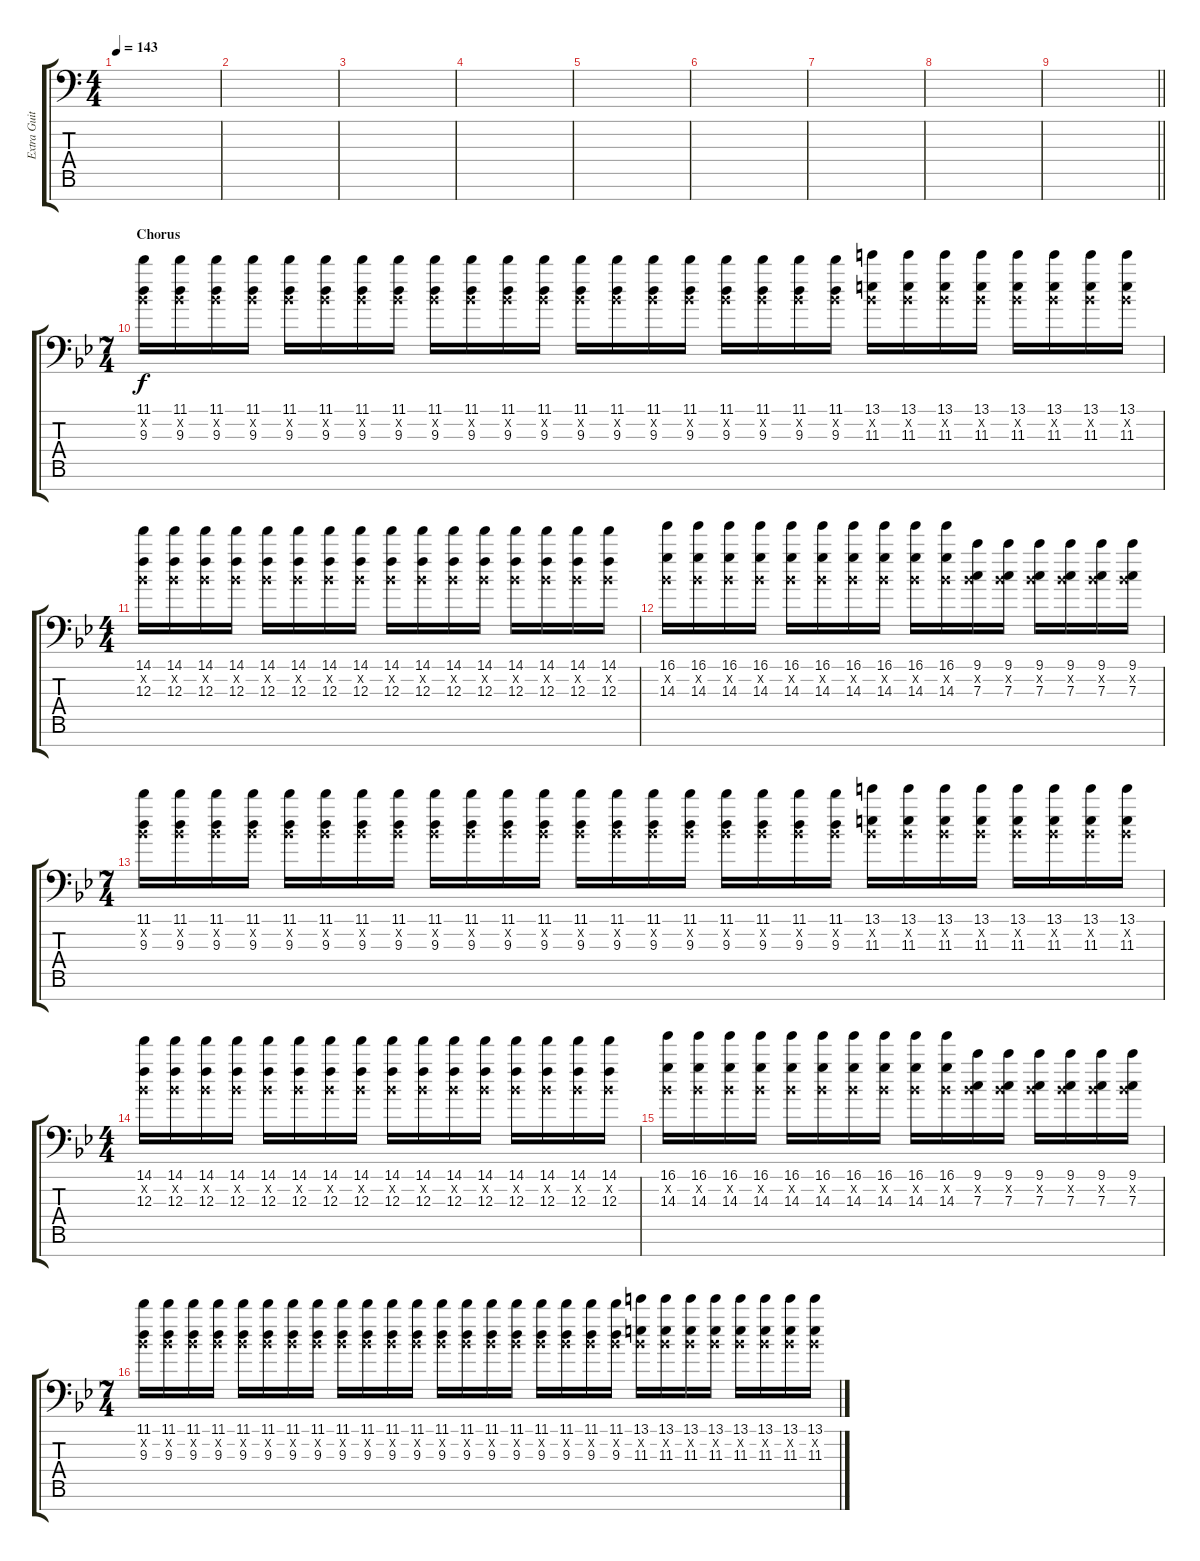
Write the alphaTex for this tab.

\track ("Extra Guitar 1" "Extra Guit") {instrument distortionguitar}
\staff {score tabs}
\tuning (Eb4 Bb3 F3 Eb3 Bb2 F2 Bb1) {hide}
\ts (4 4)
\tempo 143
\clef f4
\ks c
|
|
|
|
|
|
|
|
\barLineRight lightlight
|
\ts (7 4)
\section ("" "Chorus")
\ks bb
(11.1 0.2{x} 9.3).16{volume 10 instrument distortionguitar} (11.1 0.2{x} 9.3).16 (11.1 0.2{x} 9.3).16 (11.1 0.2{x} 9.3).16 (11.1 0.2{x} 9.3).16 (11.1 0.2{x} 9.3).16 (11.1 0.2{x} 9.3).16 (11.1 0.2{x} 9.3).16 (11.1 0.2{x} 9.3).16 (11.1 0.2{x} 9.3).16 (11.1 0.2{x} 9.3).16 (11.1 0.2{x} 9.3).16 (11.1 0.2{x} 9.3).16 (11.1 0.2{x} 9.3).16 (11.1 0.2{x} 9.3).16 (11.1 0.2{x} 9.3).16 (11.1 0.2{x} 9.3).16 (11.1 0.2{x} 9.3).16 (11.1 0.2{x} 9.3).16 (11.1 0.2{x} 9.3).16 (13.1 0.2{x} 11.3).16 (13.1 0.2{x} 11.3).16 (13.1 0.2{x} 11.3).16 (13.1 0.2{x} 11.3).16 (13.1 0.2{x} 11.3).16 (13.1 0.2{x} 11.3).16 (13.1 0.2{x} 11.3).16 (13.1 0.2{x} 11.3).16 |
\ts (4 4)
(14.1 0.2{x} 12.3).16 (14.1 0.2{x} 12.3).16 (14.1 0.2{x} 12.3).16 (14.1 0.2{x} 12.3).16 (14.1 0.2{x} 12.3).16 (14.1 0.2{x} 12.3).16 (14.1 0.2{x} 12.3).16 (14.1 0.2{x} 12.3).16 (14.1 0.2{x} 12.3).16 (14.1 0.2{x} 12.3).16 (14.1 0.2{x} 12.3).16 (14.1 0.2{x} 12.3).16 (14.1 0.2{x} 12.3).16 (14.1 0.2{x} 12.3).16 (14.1 0.2{x} 12.3).16 (14.1 0.2{x} 12.3).16 |
(16.1 0.2{x} 14.3).16 (16.1 0.2{x} 14.3).16 (16.1 0.2{x} 14.3).16 (16.1 0.2{x} 14.3).16 (16.1 0.2{x} 14.3).16 (16.1 0.2{x} 14.3).16 (16.1 0.2{x} 14.3).16 (16.1 0.2{x} 14.3).16 (16.1 0.2{x} 14.3).16 (16.1 0.2{x} 14.3).16 (9.1 0.2{x} 7.3).16 (9.1 0.2{x} 7.3).16 (9.1 0.2{x} 7.3).16 (9.1 0.2{x} 7.3).16 (9.1 0.2{x} 7.3).16 (9.1 0.2{x} 7.3).16 |
\ts (7 4)
(11.1 0.2{x} 9.3).16 (11.1 0.2{x} 9.3).16 (11.1 0.2{x} 9.3).16 (11.1 0.2{x} 9.3).16 (11.1 0.2{x} 9.3).16 (11.1 0.2{x} 9.3).16 (11.1 0.2{x} 9.3).16 (11.1 0.2{x} 9.3).16 (11.1 0.2{x} 9.3).16 (11.1 0.2{x} 9.3).16 (11.1 0.2{x} 9.3).16 (11.1 0.2{x} 9.3).16 (11.1 0.2{x} 9.3).16 (11.1 0.2{x} 9.3).16 (11.1 0.2{x} 9.3).16 (11.1 0.2{x} 9.3).16 (11.1 0.2{x} 9.3).16 (11.1 0.2{x} 9.3).16 (11.1 0.2{x} 9.3).16 (11.1 0.2{x} 9.3).16 (13.1 0.2{x} 11.3).16 (13.1 0.2{x} 11.3).16 (13.1 0.2{x} 11.3).16 (13.1 0.2{x} 11.3).16 (13.1 0.2{x} 11.3).16 (13.1 0.2{x} 11.3).16 (13.1 0.2{x} 11.3).16 (13.1 0.2{x} 11.3).16 |
\ts (4 4)
(14.1 0.2{x} 12.3).16 (14.1 0.2{x} 12.3).16 (14.1 0.2{x} 12.3).16 (14.1 0.2{x} 12.3).16 (14.1 0.2{x} 12.3).16 (14.1 0.2{x} 12.3).16 (14.1 0.2{x} 12.3).16 (14.1 0.2{x} 12.3).16 (14.1 0.2{x} 12.3).16 (14.1 0.2{x} 12.3).16 (14.1 0.2{x} 12.3).16 (14.1 0.2{x} 12.3).16 (14.1 0.2{x} 12.3).16 (14.1 0.2{x} 12.3).16 (14.1 0.2{x} 12.3).16 (14.1 0.2{x} 12.3).16 |
(16.1 0.2{x} 14.3).16 (16.1 0.2{x} 14.3).16 (16.1 0.2{x} 14.3).16 (16.1 0.2{x} 14.3).16 (16.1 0.2{x} 14.3).16 (16.1 0.2{x} 14.3).16 (16.1 0.2{x} 14.3).16 (16.1 0.2{x} 14.3).16 (16.1 0.2{x} 14.3).16 (16.1 0.2{x} 14.3).16 (9.1 0.2{x} 7.3).16 (9.1 0.2{x} 7.3).16 (9.1 0.2{x} 7.3).16 (9.1 0.2{x} 7.3).16 (9.1 0.2{x} 7.3).16 (9.1 0.2{x} 7.3).16 |
\ts (7 4)
(11.1 0.2{x} 9.3).16 (11.1 0.2{x} 9.3).16 (11.1 0.2{x} 9.3).16 (11.1 0.2{x} 9.3).16 (11.1 0.2{x} 9.3).16 (11.1 0.2{x} 9.3).16 (11.1 0.2{x} 9.3).16 (11.1 0.2{x} 9.3).16 (11.1 0.2{x} 9.3).16 (11.1 0.2{x} 9.3).16 (11.1 0.2{x} 9.3).16 (11.1 0.2{x} 9.3).16 (11.1 0.2{x} 9.3).16 (11.1 0.2{x} 9.3).16 (11.1 0.2{x} 9.3).16 (11.1 0.2{x} 9.3).16 (11.1 0.2{x} 9.3).16 (11.1 0.2{x} 9.3).16 (11.1 0.2{x} 9.3).16 (11.1 0.2{x} 9.3).16 (13.1 0.2{x} 11.3).16 (13.1 0.2{x} 11.3).16 (13.1 0.2{x} 11.3).16 (13.1 0.2{x} 11.3).16 (13.1 0.2{x} 11.3).16 (13.1 0.2{x} 11.3).16 (13.1 0.2{x} 11.3).16 (13.1 0.2{x} 11.3).16
